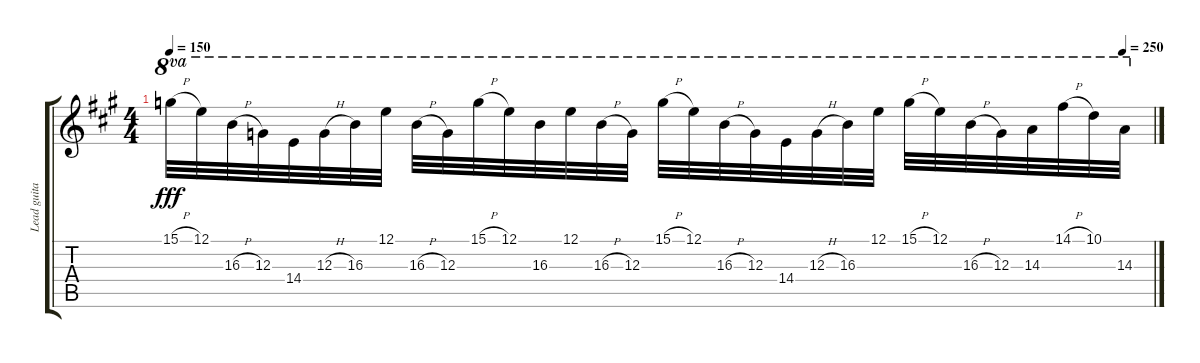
\track ("Lead guitar" "Lead guita") {instrument overdrivenguitar}
\staff {score tabs}
\tuning (E4 B3 G3 D3 A2 E2) {hide}
\ts (4 4)
\tempo 150
\tempo (250 0.96875)
\clef g2
\ks a
15.1{h}.32{ot 8va dy fff} 12.1.32{ot 8va} 16.3{h}.32{ot 8va} 12.3.32{ot 8va} 14.4.32{ot 8va} 12.3{h}.32{ot 8va} 16.3.32{ot 8va} 12.1.32{ot 8va} 16.3{h}.32{ot 8va} 12.3.32{ot 8va} 15.1{h}.32{ot 8va} 12.1.32{ot 8va} 16.3.32{ot 8va} 12.1.32{ot 8va} 16.3{h}.32{ot 8va} 12.3.32{ot 8va} 15.1{h}.32{ot 8va} 12.1.32{ot 8va} 16.3{h}.32{ot 8va} 12.3.32{ot 8va} 14.4.32{ot 8va} 12.3{h}.32{ot 8va} 16.3.32{ot 8va} 12.1.32{ot 8va} 15.1{h}.32{ot 8va} 12.1.32{ot 8va} 16.3{h}.32{ot 8va} 12.3.32{ot 8va} 14.3.32{ot 8va} 14.1{h}.32{ot 8va} 10.1.32{ot 8va} 14.3.32{ot 8va}
